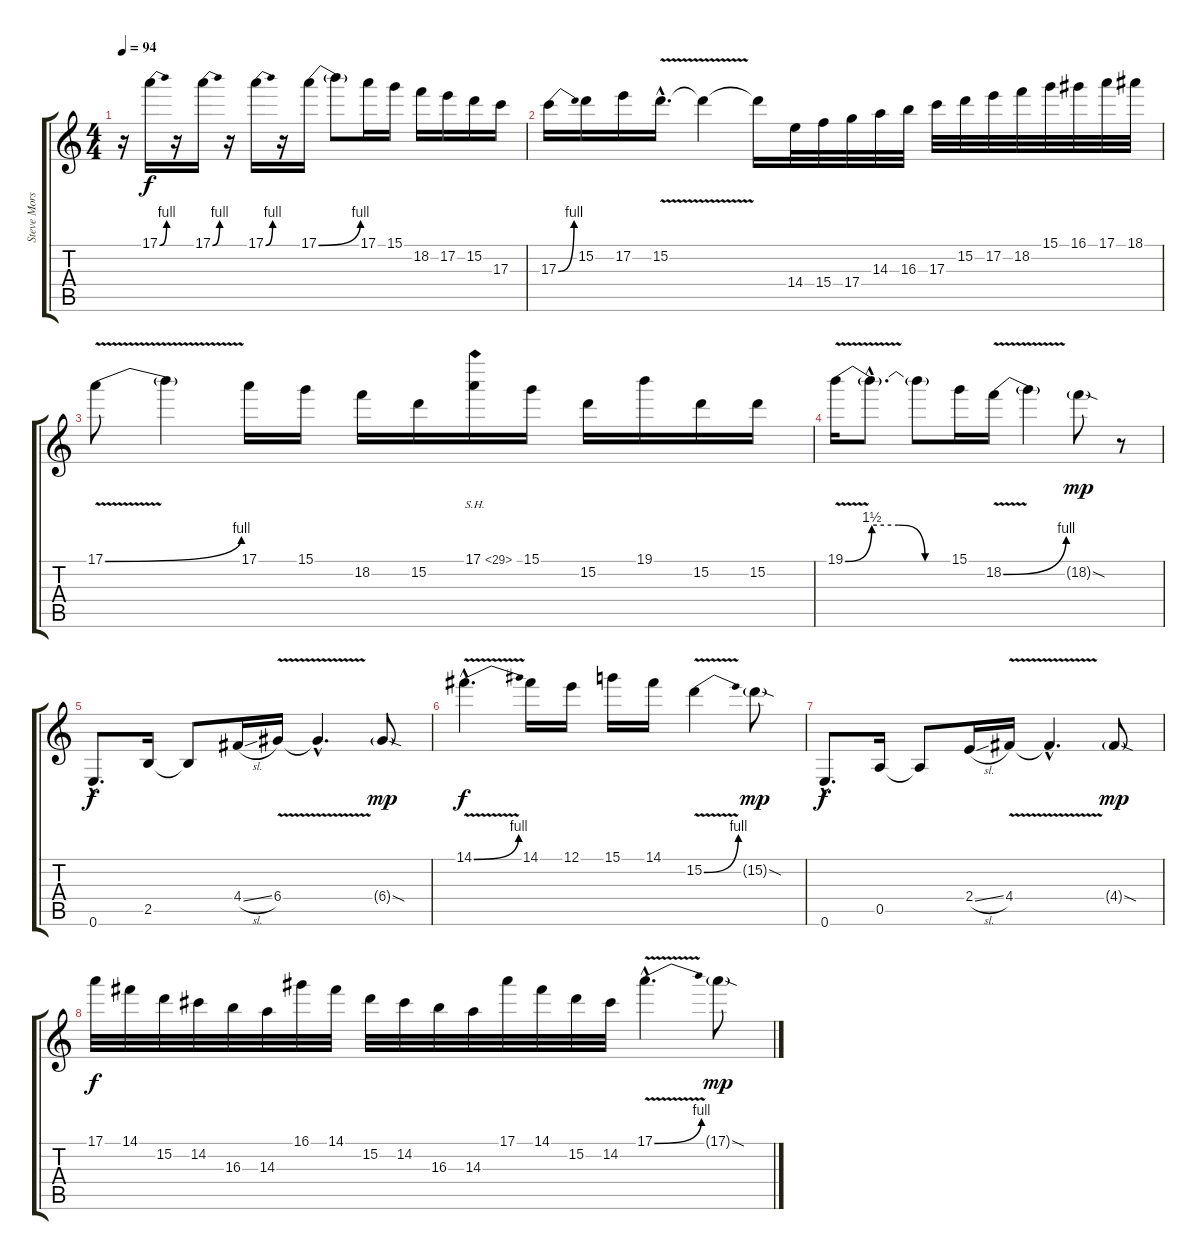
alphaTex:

\track ("Steve Morse Guitar II" "Steve Mors") {instrument overdrivenguitar}
\staff {score tabs}
\tuning (E4 B3 G3 D3 A2 E2) {hide}
\ts (4 4)
\tempo 94
\clef g2
\ks c
r.16{dy mp} 17.1{be (bend 0 0 60 4)}.16{dy f} r.16 17.1{be (bend 0 0 60 4)}.16 r.16 17.1{be (bend 0 0 60 4)}.16 r.16 17.1{be (bend 0 0 60 4)}.16 17.1{t}.8 17.1.16 15.1.16 18.2.16 17.2.16 15.2.16 17.3.16 |
17.3{be (bend 0 0 60 4)}.16 15.2.16 17.2.16 15.2{v hac}.16{d} 15.2{t}.4 15.2{t}.16 14.4.32 15.4.32 17.4.32 14.3.32 16.3.32 17.3.32 15.2.32 17.2.32 18.2.32 15.1.32 16.1.32 17.1.32 18.1.32 |
17.1{be (bend 0 0 60 4) v}.8 17.1{t}.4 17.1.16 15.1.16 18.2.16 15.2.16 17.1{sh 12}.16 15.1.16 15.2.16 19.1.16 15.2.16 15.2.16 |
19.1{be (custom 0 0 15 6 30 6 45 0 60 0) v}.16 19.1{hac t}.8{d} 19.1{t}.8 15.1.16 18.2{be (bend 0 0 60 4) v}.16 18.2{t}.4 18.2{sod g}.8{dy mp} r.8 |
0.6{hac}.8{d dy f} 2.5.16 2.5{t}.8 4.4{sl}.16 6.4{v}.16 6.4{hac t}.4{d} 6.4{sod g}.8{dy mp} |
14.1{be (bend 0 0 60 4) v hac}.4{d dy f} 14.1.16 12.1.16 15.1.16 14.1.16 15.2{be (bend 0 0 60 4) v}.4 15.2{sod g}.8{dy mp} |
0.6{hac}.8{d dy f} 0.5.16 0.5{t}.8 2.4{sl}.16 4.4{v}.16 4.4{hac t}.4{d} 4.4{sod g}.8{dy mp} |
17.1.32{dy f} 14.1.32 15.2.32 14.2.32 16.3.32 14.3.32 16.1.32 14.1.32 15.2.32 14.2.32 16.3.32 14.3.32 17.1.32 14.1.32 15.2.32 14.2.32 17.1{be (bend 0 0 60 4) v hac}.4{d} 17.1{sod g}.8{dy mp}
